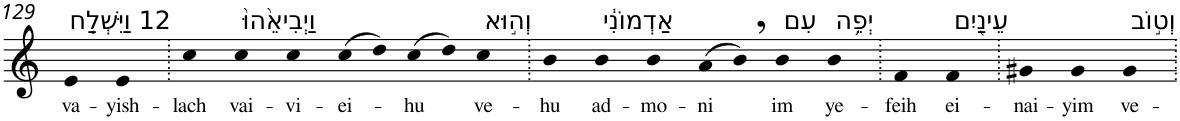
**kern	**text
*part1	*part1
*staff1	*staff1
*I"Piano	*
*I'Pno	*
!!LO:PB:g=z
*clefG2	*
*k[]	*
=129	=129
!LO:TX:a:t=12 וַיִּשְׁלַ֤ח	!
!	!LO:LY:b
4e	va-
!	!LO:LY:b
4e	-yish-
=130.	=130.
!	!LO:LY:b
4cc	-lach
!LO:TX:a:t=וַיְבִיאֵ֙הוּ֙	!
!	!LO:LY:b
4cc	vai-
!	!LO:LY:b
4cc	-vi-
!	!LO:LY:b
(>8cc	-ei-
8dd)	.
!	!LO:LY:b
(>8cc	-hu
8dd)	.
!LO:TX:a:t=וְה֣וּא	!
!	!LO:LY:b
4cc	ve-
=131.	=131.
!	!LO:LY:b
4b	-hu
!LO:TX:a:t=אַדְמוֹנִ֔י	!
!	!LO:LY:b
4b	ad-
!	!LO:LY:b
4b	-mo-
!	!LO:LY:b
(>8a	-ni
8b,)	.
!LO:TX:a:t=עִם	!
!	!LO:LY:b
4b	im
!LO:TX:a:t=יְפֵ֥ה	!
!	!LO:LY:b
4b	ye-
=132.	=132.
!	!LO:LY:b
4f	-feih
!LO:TX:a:t=עֵינַ֖יִם	!
!	!LO:LY:b
4f	ei-
=133.	=133.
!	!LO:LY:b
4g#X	-nai-
!	!LO:LY:b
4g#	-yim
!LO:TX:a:t=וְט֣וֹב	!
!	!LO:LY:b
4g#	ve-
=.	=.
*-	*-
